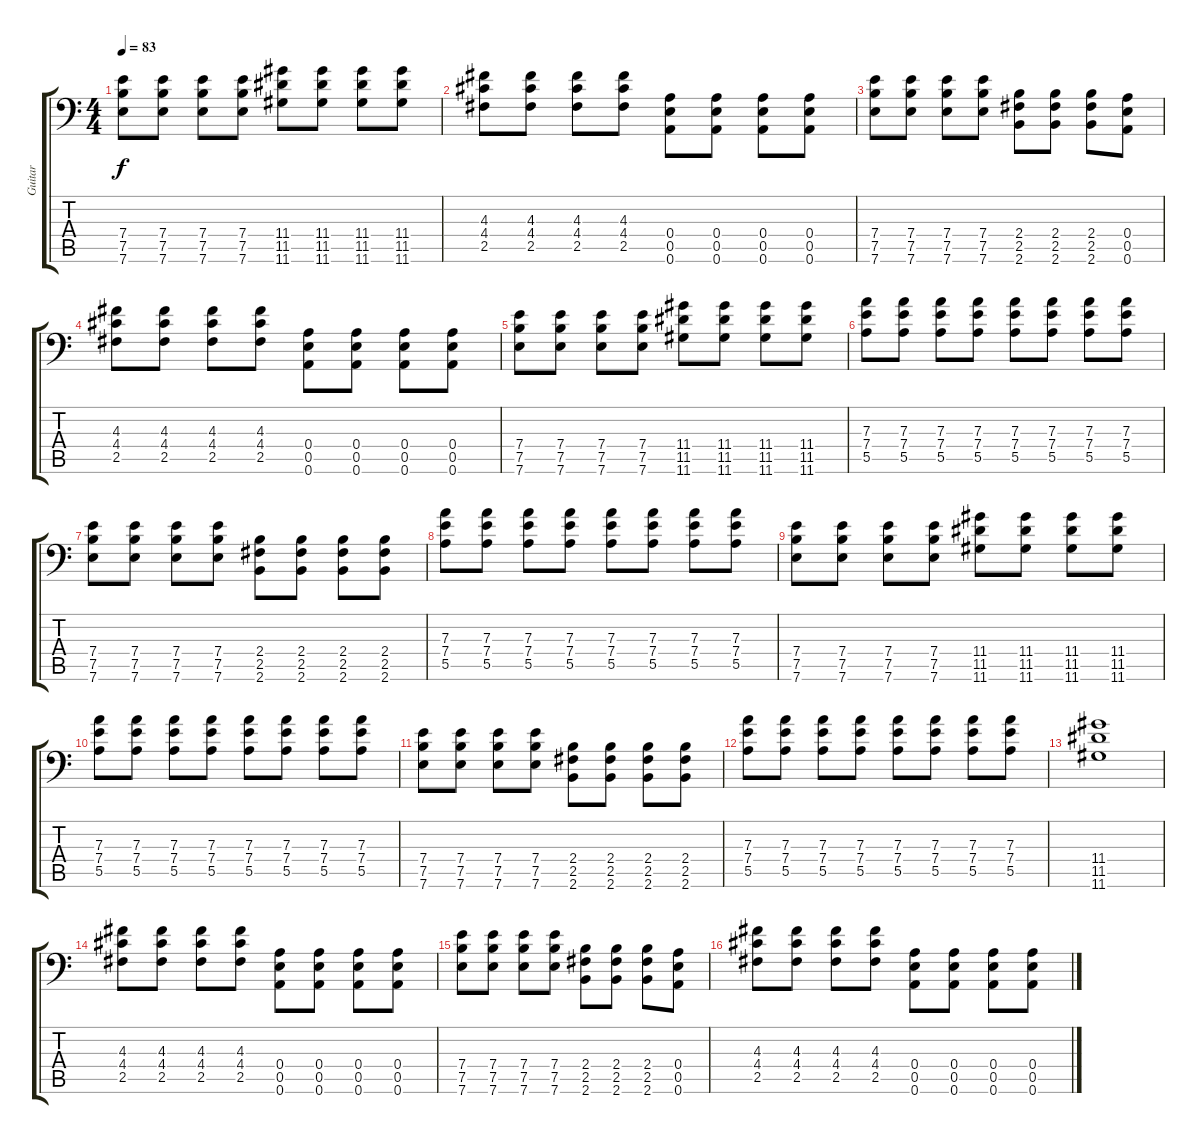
\track ("Guitar" "Guitar") {instrument distortionguitar}
\staff {score tabs}
\tuning (B3 Gb3 D3 A2 E2 A1) {hide}
\ts (4 4)
\tempo 83
\clef f4
\ks c
(7.4 7.5 7.6).8{dy f} (7.4 7.5 7.6).8 (7.4 7.5 7.6).8 (7.4 7.5 7.6).8 (11.4 11.5 11.6).8 (11.4 11.5 11.6).8 (11.4 11.5 11.6).8 (11.4 11.5 11.6).8 |
(4.3 4.4 2.5).8 (4.3 4.4 2.5).8 (4.3 4.4 2.5).8 (4.3 4.4 2.5).8 (0.4 0.5 0.6).8 (0.4 0.5 0.6).8 (0.4 0.5 0.6).8 (0.4 0.5 0.6).8 |
(7.4 7.5 7.6).8 (7.4 7.5 7.6).8 (7.4 7.5 7.6).8 (7.4 7.5 7.6).8 (2.4 2.5 2.6).8 (2.4 2.5 2.6).8 (2.4 2.5 2.6).8 (0.4 0.5 0.6).8 |
(4.3 4.4 2.5).8 (4.3 4.4 2.5).8 (4.3 4.4 2.5).8 (4.3 4.4 2.5).8 (0.4 0.5 0.6).8 (0.4 0.5 0.6).8 (0.4 0.5 0.6).8 (0.4 0.5 0.6).8 |
(7.4 7.5 7.6).8 (7.4 7.5 7.6).8 (7.4 7.5 7.6).8 (7.4 7.5 7.6).8 (11.4 11.5 11.6).8 (11.4 11.5 11.6).8 (11.4 11.5 11.6).8 (11.4 11.5 11.6).8 |
(7.3 7.4 5.5).8 (7.3 7.4 5.5).8 (7.3 7.4 5.5).8 (7.3 7.4 5.5).8 (7.3 7.4 5.5).8 (7.3 7.4 5.5).8 (7.3 7.4 5.5).8 (7.3 7.4 5.5).8 |
(7.4 7.5 7.6).8 (7.4 7.5 7.6).8 (7.4 7.5 7.6).8 (7.4 7.5 7.6).8 (2.4 2.5 2.6).8 (2.4 2.5 2.6).8 (2.4 2.5 2.6).8 (2.4 2.5 2.6).8 |
(7.3 7.4 5.5).8 (7.3 7.4 5.5).8 (7.3 7.4 5.5).8 (7.3 7.4 5.5).8 (7.3 7.4 5.5).8 (7.3 7.4 5.5).8 (7.3 7.4 5.5).8 (7.3 7.4 5.5).8 |
(7.4 7.5 7.6).8 (7.4 7.5 7.6).8 (7.4 7.5 7.6).8 (7.4 7.5 7.6).8 (11.4 11.5 11.6).8 (11.4 11.5 11.6).8 (11.4 11.5 11.6).8 (11.4 11.5 11.6).8 |
(7.3 7.4 5.5).8 (7.3 7.4 5.5).8 (7.3 7.4 5.5).8 (7.3 7.4 5.5).8 (7.3 7.4 5.5).8 (7.3 7.4 5.5).8 (7.3 7.4 5.5).8 (7.3 7.4 5.5).8 |
(7.4 7.5 7.6).8 (7.4 7.5 7.6).8 (7.4 7.5 7.6).8 (7.4 7.5 7.6).8 (2.4 2.5 2.6).8 (2.4 2.5 2.6).8 (2.4 2.5 2.6).8 (2.4 2.5 2.6).8 |
(7.3 7.4 5.5).8 (7.3 7.4 5.5).8 (7.3 7.4 5.5).8 (7.3 7.4 5.5).8 (7.3 7.4 5.5).8 (7.3 7.4 5.5).8 (7.3 7.4 5.5).8 (7.3 7.4 5.5).8 |
(11.4 11.5 11.6).1 |
(4.3 4.4 2.5).8 (4.3 4.4 2.5).8 (4.3 4.4 2.5).8 (4.3 4.4 2.5).8 (0.4 0.5 0.6).8 (0.4 0.5 0.6).8 (0.4 0.5 0.6).8 (0.4 0.5 0.6).8 |
(7.4 7.5 7.6).8 (7.4 7.5 7.6).8 (7.4 7.5 7.6).8 (7.4 7.5 7.6).8 (2.4 2.5 2.6).8 (2.4 2.5 2.6).8 (2.4 2.5 2.6).8 (0.4 0.5 0.6).8 |
(4.3 4.4 2.5).8 (4.3 4.4 2.5).8 (4.3 4.4 2.5).8 (4.3 4.4 2.5).8 (0.4 0.5 0.6).8 (0.4 0.5 0.6).8 (0.4 0.5 0.6).8 (0.4 0.5 0.6).8
